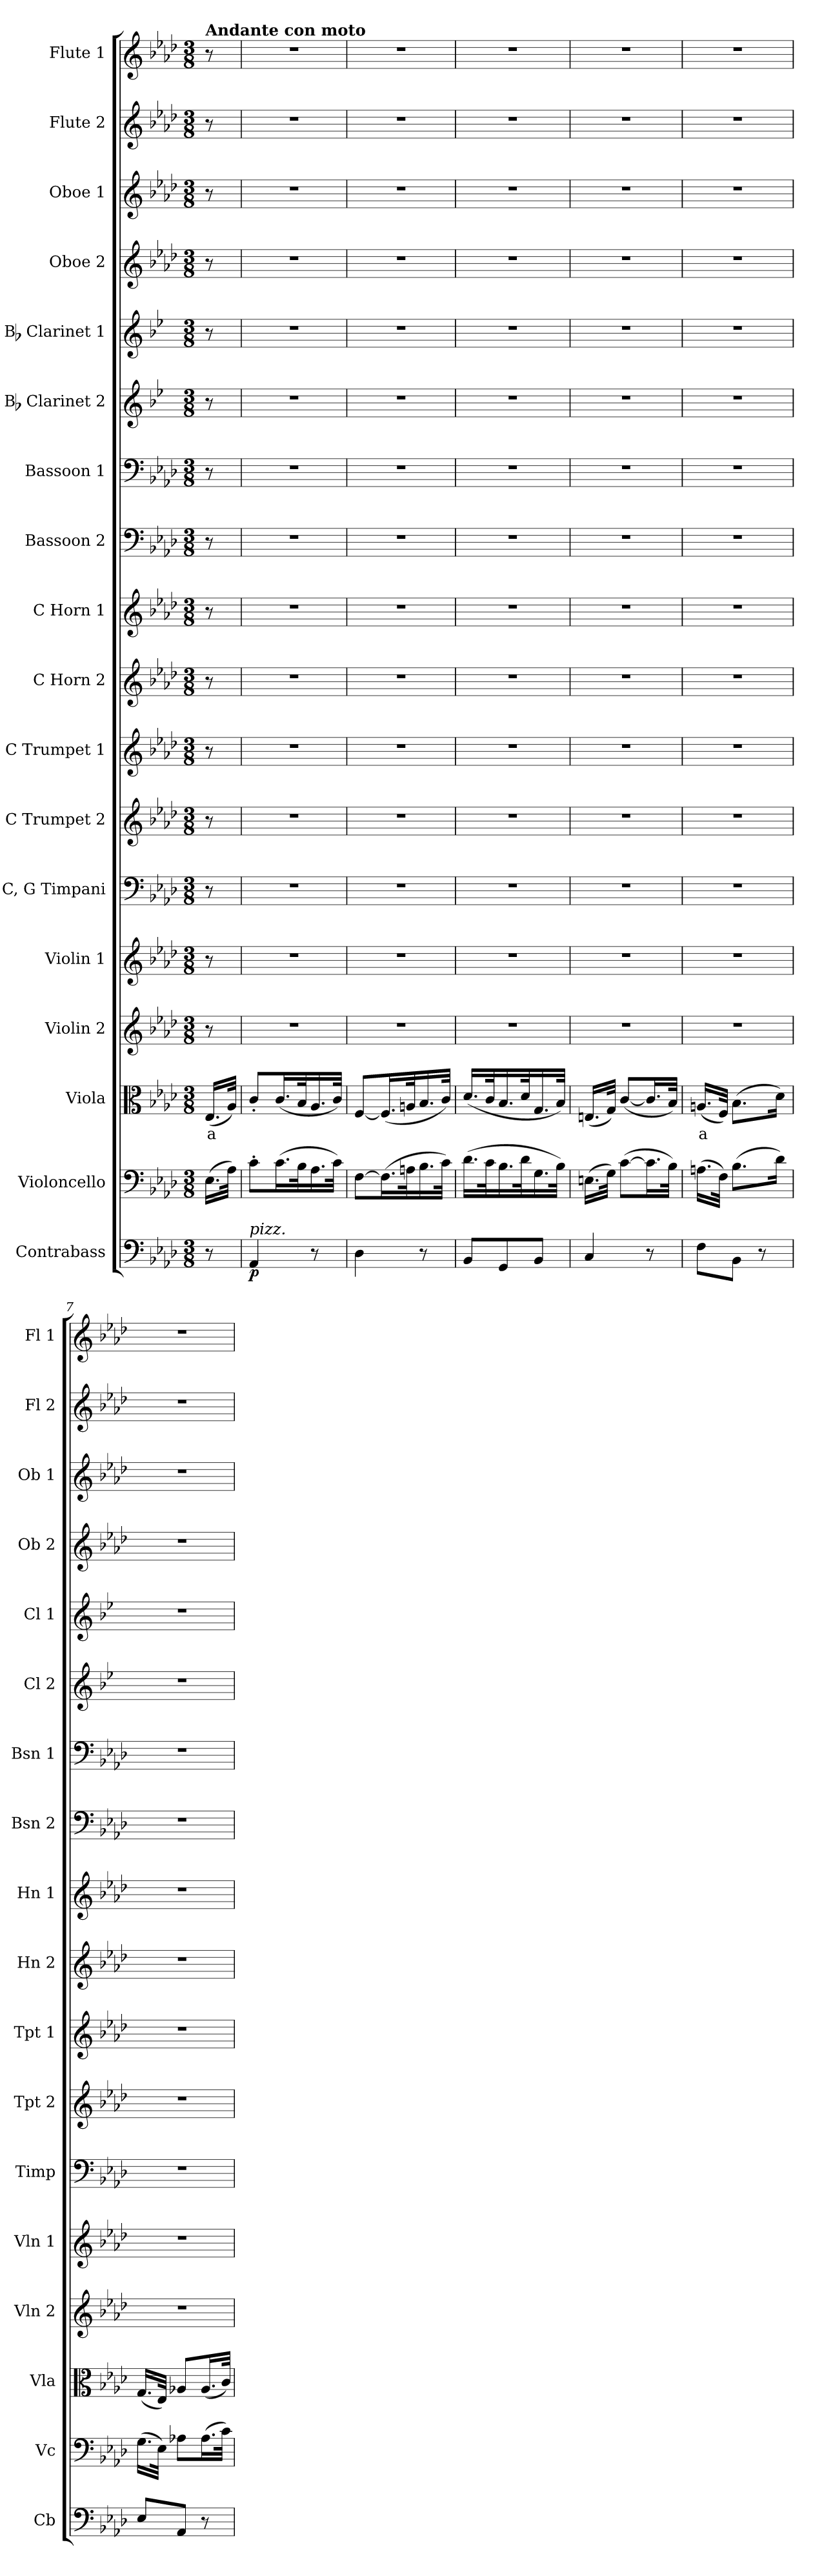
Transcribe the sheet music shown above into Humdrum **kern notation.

**kern	**dynam	**kern	**dynam	**kern	**text	**dynam	**kern	**kern	**kern	**kern	**kern	**kern	**kern	**kern	**kern	**kern	**kern	**kern	**kern	**kern	**kern
*part18	*part18	*part17	*part17	*part16	*part16	*part16	*part15	*part14	*part13	*part12	*part11	*part10	*part9	*part8	*part7	*part6	*part5	*part4	*part3	*part2	*part1
*staff18	*staff18	*staff17	*staff17	*staff16	*staff16	*staff16	*staff15	*staff14	*staff13	*staff12	*staff11	*staff10	*staff9	*staff8	*staff7	*staff6	*staff5	*staff4	*staff3	*staff2	*staff1
*I"Contrabass	*	*I"Violoncello	*	*I"Viola	*	*	*I"Violin 2	*I"Violin 1	*I"C, G Timpani	*I"C Trumpet 2	*I"C Trumpet 1	*I"C Horn 2	*I"C Horn 1	*I"Bassoon 2	*I"Bassoon 1	*I"Bb Clarinet 2	*I"Bb Clarinet 1	*I"Oboe 2	*I"Oboe 1	*I"Flute 2	*I"Flute 1
*I'Cb	*	*I'Vc	*	*I'Vla	*	*	*I'Vln 2	*I'Vln 1	*I'Timp	*I'Tpt 2	*I'Tpt 1	*I'Hn 2	*I'Hn 1	*I'Bsn 2	*I'Bsn 1	*I'Cl 2	*I'Cl 1	*I'Ob 2	*I'Ob 1	*I'Fl 2	*I'Fl 1
*clefF4	*	*clefF4	*	*clefC3	*	*	*clefG2	*clefG2	*clefF4	*clefG2	*clefG2	*clefG2	*clefG2	*clefF4	*clefF4	*clefG2	*clefG2	*clefG2	*clefG2	*clefG2	*clefG2
*ITrd7c12	*	*	*	*	*	*	*	*	*	*	*	*ITrd7c12	*ITrd7c12	*	*	*ITrd1c2	*ITrd1c2	*	*	*	*
*k[b-e-a-d-]	*	*k[b-e-a-d-]	*	*k[b-e-a-d-]	*	*	*k[b-e-a-d-]	*k[b-e-a-d-]	*k[b-e-a-d-]	*k[b-e-a-d-]	*k[b-e-a-d-]	*k[b-e-a-d-]	*k[b-e-a-d-]	*k[b-e-a-d-]	*k[b-e-a-d-]	*k[b-e-a-d-]	*k[b-e-a-d-]	*k[b-e-a-d-]	*k[b-e-a-d-]	*k[b-e-a-d-]	*k[b-e-a-d-]
*M3/8	*	*M3/8	*	*M3/8	*	*	*M3/8	*M3/8	*M3/8	*M3/8	*M3/8	*M3/8	*M3/8	*M3/8	*M3/8	*M3/8	*M3/8	*M3/8	*M3/8	*M3/8	*M3/8
*MM46	*	*MM46	*	*MM46	*	*	*MM46	*MM46	*MM46	*MM46	*MM46	*MM46	*MM46	*MM46	*MM46	*MM46	*MM46	*MM46	*MM46	*MM46	*MM46
=1	=1	=1	=1	=1	=1	=1	=1	=1	=1	=1	=1	=1	=1	=1	=1	=1	=1	=1	=1	=1	=1
!	!	!	!	!	!	!	!	!	!	!	!	!	!	!	!	!	!	!	!	!	!LO:TX:a:B:t=Andante con moto
!	!	!	!LO:DY:b	!	!LO:LY:b:color=#FF0000	!	!	!	!	!	!	!	!	!	!	!	!	!	!	!	!
!	!	!	!LO:DY:n=1:b	!	!	!LO:DY:b	!	!	!	!	!	!	!	!	!	!	!	!	!	!	!
!	!	!	!	!	!	!LO:DY:n=1:b	!	!	!	!	!	!	!	!	!	!	!	!	!	!	!
8r	.	(16.E-\LL	p other-dynamics	(16.E-/LL	a	p other-dynamics	8r	8r	8r	8r	8r	8r	8r	8r	8r	8r	8r	8r	8r	8r	8r
.	.	32A-\JJk)	.	32A-/JJk)	.	.	.	.	.	.	.	.	.	.	.	.	.	.	.	.	.
=2	=2	=2	=2	=2	=2	=2	=2	=2	=2	=2	=2	=2	=2	=2	=2	=2	=2	=2	=2	=2	=2
!LO:TX:a:i:t=pizz.	!	!	!	!	!	!	!	!	!	!	!	!	!	!	!	!	!	!	!	!	!
!	!LO:DY:b	!	!	!	!	!	!	!	!	!	!	!	!	!	!	!	!	!	!	!	!
4AAA-/	p	8c'\L	.	8c'/L	.	.	4.r	4.r	4.r	4.r	4.r	4.r	4.r	4.r	4.r	4.r	4.r	4.r	4.r	4.r	4.r
.	.	(16.c\L	.	(16.c/L	.	.	.	.	.	.	.	.	.	.	.	.	.	.	.	.	.
.	.	32B-\K	.	32B-/K	.	.	.	.	.	.	.	.	.	.	.	.	.	.	.	.	.
8r	.	16.A-\	.	16.A-/	.	.	.	.	.	.	.	.	.	.	.	.	.	.	.	.	.
.	.	32c\JJk)	.	32c/JJk)	.	.	.	.	.	.	.	.	.	.	.	.	.	.	.	.	.
=3	=3	=3	=3	=3	=3	=3	=3	=3	=3	=3	=3	=3	=3	=3	=3	=3	=3	=3	=3	=3	=3
4DD-\	.	[8F\L	.	[8F/L	.	.	4.r	4.r	4.r	4.r	4.r	4.r	4.r	4.r	4.r	4.r	4.r	4.r	4.r	4.r	4.r
.	.	(16.F\L]	.	(16.F/L]	.	.	.	.	.	.	.	.	.	.	.	.	.	.	.	.	.
.	.	32An\K	.	32An/K	.	.	.	.	.	.	.	.	.	.	.	.	.	.	.	.	.
8r	.	16.B-\	.	16.B-/	.	.	.	.	.	.	.	.	.	.	.	.	.	.	.	.	.
.	.	32c\JJk)	.	32c/JJk)	.	.	.	.	.	.	.	.	.	.	.	.	.	.	.	.	.
=4	=4	=4	=4	=4	=4	=4	=4	=4	=4	=4	=4	=4	=4	=4	=4	=4	=4	=4	=4	=4	=4
8BBB-/L	.	(16.d-\LL	.	(16.d-/LL	.	.	4.r	4.r	4.r	4.r	4.r	4.r	4.r	4.r	4.r	4.r	4.r	4.r	4.r	4.r	4.r
.	.	32c\K	.	32c/K	.	.	.	.	.	.	.	.	.	.	.	.	.	.	.	.	.
8GGG/	.	16.B-\	.	16.B-/	.	.	.	.	.	.	.	.	.	.	.	.	.	.	.	.	.
.	.	32d-\K	.	32d-/K	.	.	.	.	.	.	.	.	.	.	.	.	.	.	.	.	.
8BBB-/J	.	16.G\	.	16.G/	.	.	.	.	.	.	.	.	.	.	.	.	.	.	.	.	.
.	.	32B-\JJk)	.	32B-/JJk)	.	.	.	.	.	.	.	.	.	.	.	.	.	.	.	.	.
=5	=5	=5	=5	=5	=5	=5	=5	=5	=5	=5	=5	=5	=5	=5	=5	=5	=5	=5	=5	=5	=5
4CC/	.	(16.En\LL	.	(16.En/LL	.	.	4.r	4.r	4.r	4.r	4.r	4.r	4.r	4.r	4.r	4.r	4.r	4.r	4.r	4.r	4.r
.	.	32G\JJk)	.	32G/JJk)	.	.	.	.	.	.	.	.	.	.	.	.	.	.	.	.	.
.	.	([8c\L	.	([8c/L	.	.	.	.	.	.	.	.	.	.	.	.	.	.	.	.	.
8r	.	16.c\L]	.	16.c/L]	.	.	.	.	.	.	.	.	.	.	.	.	.	.	.	.	.
.	.	32B-\JJk)	.	32B-/JJk)	.	.	.	.	.	.	.	.	.	.	.	.	.	.	.	.	.
=6	=6	=6	=6	=6	=6	=6	=6	=6	=6	=6	=6	=6	=6	=6	=6	=6	=6	=6	=6	=6	=6
!	!	!	!	!	!LO:LY:b:color=#FF0000	!	!	!	!	!	!	!	!	!	!	!	!	!	!	!	!
8FF\L	.	(16.An\LL	.	(16.An/LL	a	.	4.r	4.r	4.r	4.r	4.r	4.r	4.r	4.r	4.r	4.r	4.r	4.r	4.r	4.r	4.r
.	.	32F\JJk)	.	32F/JJk)	.	.	.	.	.	.	.	.	.	.	.	.	.	.	.	.	.
8BBB-\J	.	(8.B-\L	.	(8.B-\L	.	.	.	.	.	.	.	.	.	.	.	.	.	.	.	.	.
8r	.	.	.	.	.	.	.	.	.	.	.	.	.	.	.	.	.	.	.	.	.
.	.	16d-\Jk)	.	16d-\Jk)	.	.	.	.	.	.	.	.	.	.	.	.	.	.	.	.	.
=7	=7	=7	=7	=7	=7	=7	=7	=7	=7	=7	=7	=7	=7	=7	=7	=7	=7	=7	=7	=7	=7
8EE-/L	.	(16.G\LL	.	(16.G/LL	.	.	4.r	4.r	4.r	4.r	4.r	4.r	4.r	4.r	4.r	4.r	4.r	4.r	4.r	4.r	4.r
.	.	32E-\JJk)	.	32E-/JJk)	.	.	.	.	.	.	.	.	.	.	.	.	.	.	.	.	.
8AAA-/J	.	8A-X\L	.	8A-X/L	.	.	.	.	.	.	.	.	.	.	.	.	.	.	.	.	.
8r	.	(16.A-\L	.	(16.A-/L	.	.	.	.	.	.	.	.	.	.	.	.	.	.	.	.	.
.	.	32c\JJk)	.	32c/JJk)	.	.	.	.	.	.	.	.	.	.	.	.	.	.	.	.	.
=	=	=	=	=	=	=	=	=	=	=	=	=	=	=	=	=	=	=	=	=	=
*-	*-	*-	*-	*-	*-	*-	*-	*-	*-	*-	*-	*-	*-	*-	*-	*-	*-	*-	*-	*-	*-
